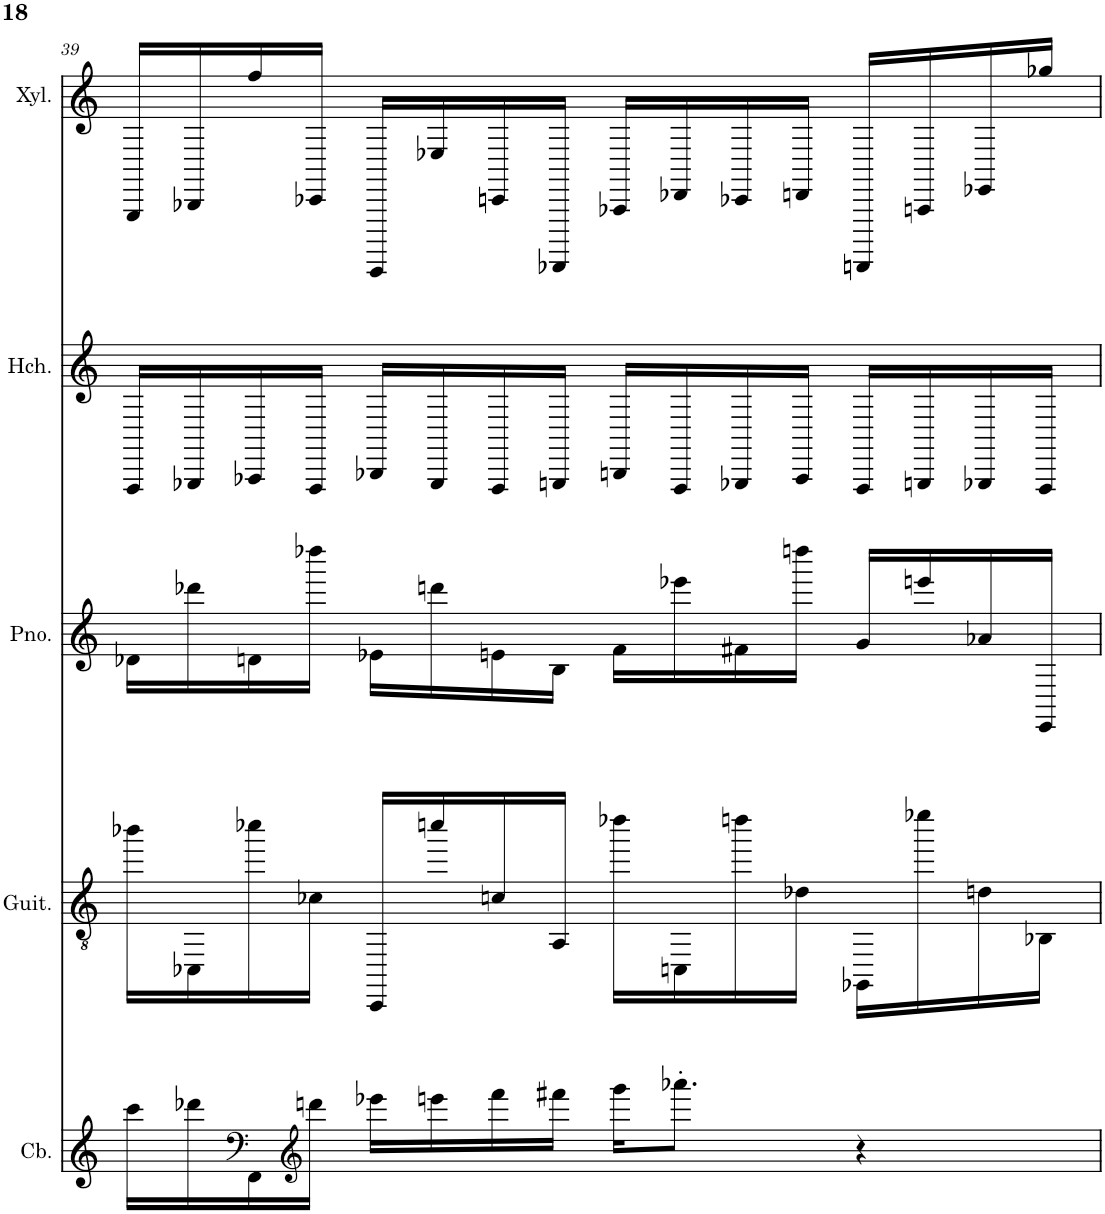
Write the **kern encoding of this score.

**kern	**kern	**kern	**kern	**kern
*part5	*part4	*part3	*part2	*part1
*staff5	*staff4	*staff3	*staff2	*staff1
*I"Contrabass	*I"Acoustic Guitar	*I"Grand Piano	*I"Harpsichord	*I"Xylophone
*I'Cb.	*I'Guit.	*I'Pno.	*I'Hch.	*I'Xyl.
!!LO:PB:g=z
*clefG2	*clefGv2	*clefG2	*clefG2	*clefG2
*Trd7c12	*	*	*	*Trd-7c-12
*k[]	*k[]	*k[]	*k[]	*k[]
*M4/4	*M4/4	*M4/4	*M4/4	*M4/4
=39	=39	=39	=39	=39
16ccc\LL	16bb-X\LL	16d-X\LL	16FFF/LL	16GGG/LL
16ddd-X\	16CC-X\	16ddd-X\	16GGG-X/	16BBB-X/
*clefF4	*	*	*	*
16FF\	16ccc-X\	16dn\	16AAA-X/	16ff/
*clefG2	*	*	*	*
16dddn\JJ	16c-X\JJ	16dddd-X\JJ	16FFF/JJ	16CC-X/JJ
16eee-X\LL	16CCC/LL	16e-X\LL	16BBB-X/LL	16CCCC/LL
16eeen\	16cccn/	16dddn\	16GGG-/	16E-X/
16fff\	16cn/	16en\	16FFF/	16CCn/
16fff#X\JJ	16AA/JJ	16B\JJ	16GGGn/JJ	16DDDD-X/JJ
16ggg\KL	16ddd-X\LL	16f\LL	16BBBn/LL	16AAA-X/LL
8.aaa-X'\J	16CCn\	16eee-X\	16FFF/	16DD-X/
.	16dddn\	16f#X\	16GGG-X/	16CC-X/
.	16d-X\JJ	16ddddn\JJ	16AAA-/JJ	16DDn/JJ
4r	16GGG-X\LL	16g/LL	16FFF/LL	16DDDDn/LL
.	16eee-X\	16eeen/	16GGGn/	16AAAn/
.	16dn\	16a-X/	16GGG-X/	16EE-X/
.	16BB-X\JJ	16EE/JJ	16FFF/JJ	16gg-X/JJ
=	=	=	=	=
*-	*-	*-	*-	*-
